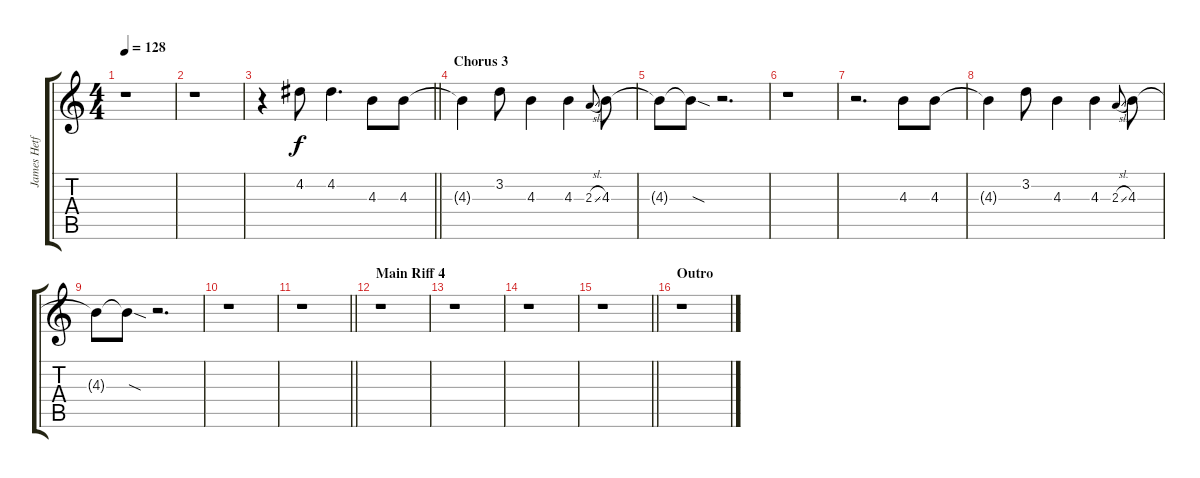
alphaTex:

\track ("James Hetfield (Supp. Vox)" "James Hetf") {instrument overdrivenguitar}
\staff {score tabs}
\tuning (E4 B3 G3 D3 A2 E2) {hide}
\ts (4 4)
\tempo 128
\clef g2
\ks c
r.1{dy f} |
r.1 |
\barLineRight lightlight
r.4 4.2.8 4.2.4{d} 4.3.8 4.3.8 |
\section ("" "Chorus 3")
4.3{t}.4 3.2.8 4.3.4 4.3.4 2.3{sl}.8{gr onbeat} 4.3.8 |
4.3{t}.8 4.3{sod t}.8 r.2{d} |
r.1 |
r.2{d} 4.3.8 4.3.8 |
4.3{t}.4 3.2.8 4.3.4 4.3.4 2.3{sl}.8{gr onbeat} 4.3.8 |
4.3{t}.8 4.3{sod t}.8 r.2{d} |
r.1 |
\barLineRight lightlight
r.1 |
\section ("" "Main Riff 4")
r.1 |
r.1 |
r.1 |
\barLineRight lightlight
r.1 |
\section ("" "Outro")
r.1
